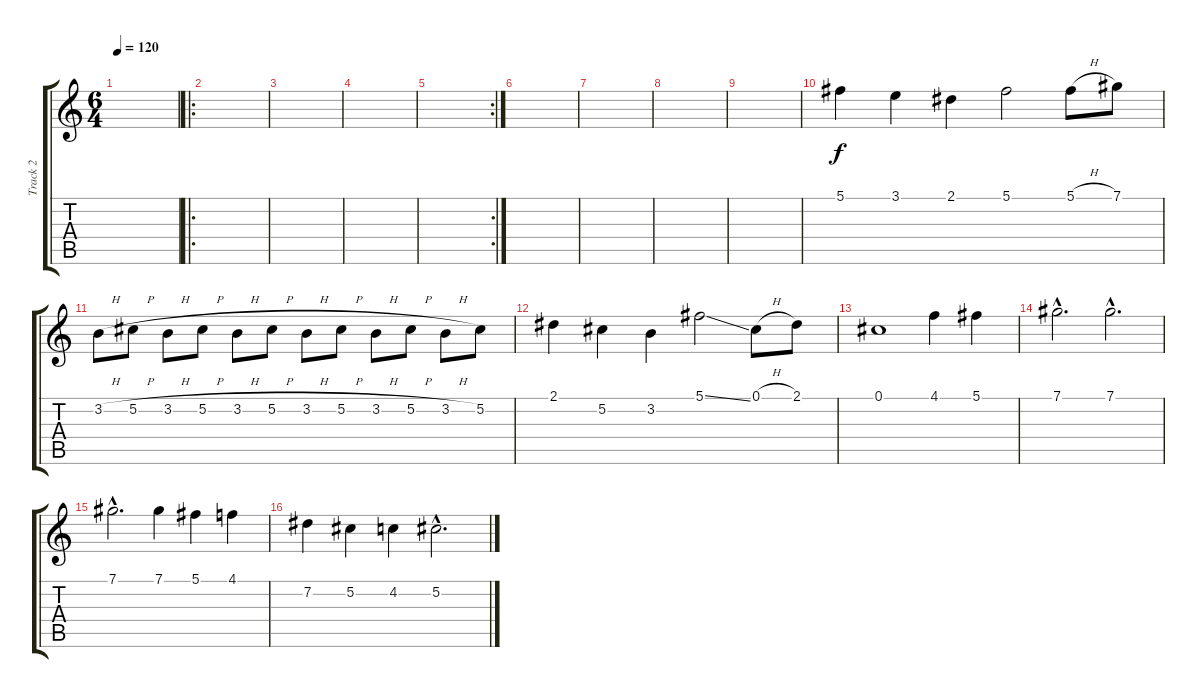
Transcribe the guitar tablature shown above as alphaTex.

\track ("Track 2" "Track 2") {instrument electricguitarjazz}
\staff {score tabs}
\tuning (Db4 Ab3 E3 B2 Gb2 Db2) {hide}
\ts (6 4)
\tempo 120
\clef g2
\ks c
|
\ro
|
|
|
\rc 2
|
|
|
|
|
5.1.4 3.1.4 2.1.4 5.1.2 5.1{h}.8 7.1.8 |
3.2{h}.8 5.2{h}.8 3.2{h}.8 5.2{h}.8 3.2{h}.8 5.2{h}.8 3.2{h}.8 5.2{h}.8 3.2{h}.8 5.2{h}.8 3.2{h}.8 5.2.8 |
2.1.4 5.2.4 3.2.4 5.1{ss}.2 0.1{h}.8 2.1.8 |
0.1.1 4.1.4 5.1.4 |
7.1{hac}.2{d} 7.1{hac}.2{d} |
7.1{hac}.2{d} 7.1.4 5.1.4 4.1.4 |
7.2.4 5.2.4 4.2.4 5.2{hac}.2{d}
